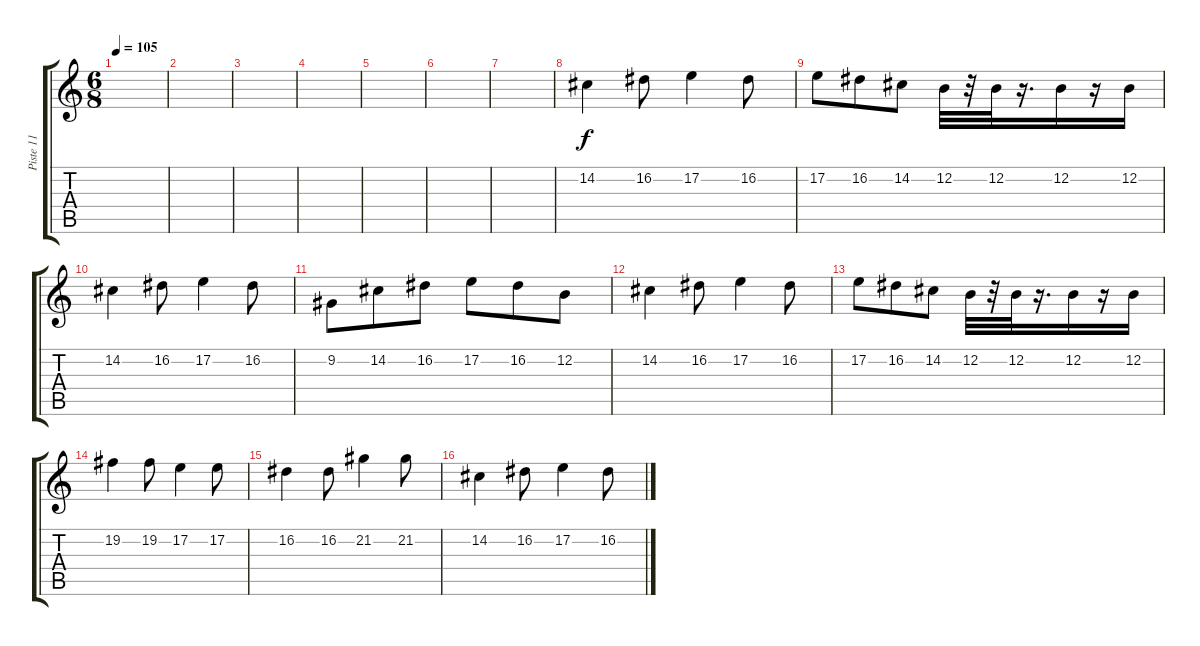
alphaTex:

\track ("Piste 11" "Piste 11") {instrument stringensemble1}
\staff {score tabs}
\tuning (E4 B3 G3 D3 A2 E2) {hide}
\ts (6 8)
\tempo 105
\clef g2
\ks c
|
|
|
|
|
|
|
14.2.4 16.2.8 17.2.4 16.2.8 |
17.2.8 16.2.8 14.2.8 12.2.32 r.32 12.2.32 r.16{d} 12.2.16 r.16 12.2.16 |
14.2.4 16.2.8 17.2.4 16.2.8 |
9.2.8 14.2.8 16.2.8 17.2.8 16.2.8 12.2.8 |
14.2.4 16.2.8 17.2.4 16.2.8 |
17.2.8 16.2.8 14.2.8 12.2.32 r.32 12.2.32 r.16{d} 12.2.16 r.16 12.2.16 |
19.2.4 19.2.8 17.2.4 17.2.8 |
16.2.4 16.2.8 21.2.4 21.2.8 |
14.2.4 16.2.8 17.2.4 16.2.8
